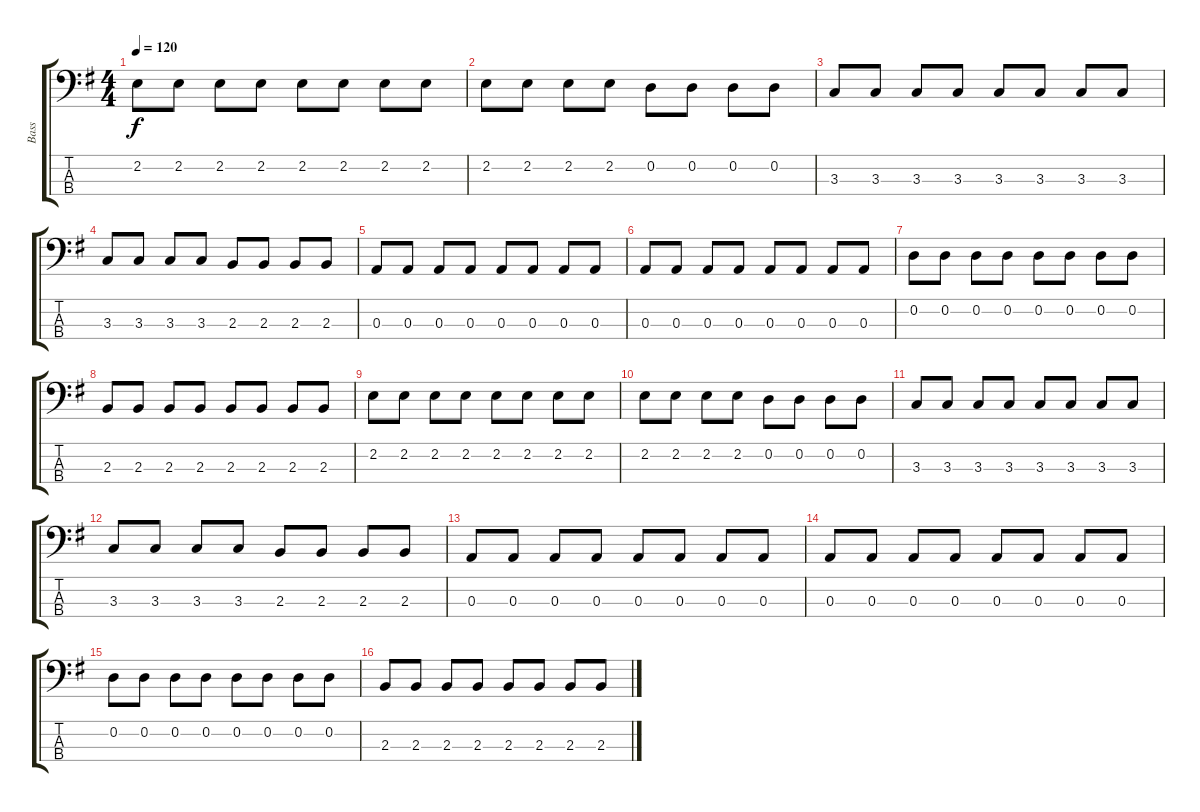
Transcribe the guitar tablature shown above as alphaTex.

\track ("Bass" "Bass") {instrument electricbassfinger}
\staff {score tabs}
\tuning (G2 D2 A1 E1) {hide}
\ts (4 4)
\tempo 120
\clef f4
\ks g
2.2.8{dy f} 2.2.8 2.2.8 2.2.8 2.2.8 2.2.8 2.2.8 2.2.8 |
2.2.8 2.2.8 2.2.8 2.2.8 0.2.8 0.2.8 0.2.8 0.2.8 |
3.3.8 3.3.8 3.3.8 3.3.8 3.3.8 3.3.8 3.3.8 3.3.8 |
3.3.8 3.3.8 3.3.8 3.3.8 2.3.8 2.3.8 2.3.8 2.3.8 |
0.3.8 0.3.8 0.3.8 0.3.8 0.3.8 0.3.8 0.3.8 0.3.8 |
0.3.8 0.3.8 0.3.8 0.3.8 0.3.8 0.3.8 0.3.8 0.3.8 |
0.2.8 0.2.8 0.2.8 0.2.8 0.2.8 0.2.8 0.2.8 0.2.8 |
2.3.8 2.3.8 2.3.8 2.3.8 2.3.8 2.3.8 2.3.8 2.3.8 |
2.2.8 2.2.8 2.2.8 2.2.8 2.2.8 2.2.8 2.2.8 2.2.8 |
2.2.8 2.2.8 2.2.8 2.2.8 0.2.8 0.2.8 0.2.8 0.2.8 |
3.3.8 3.3.8 3.3.8 3.3.8 3.3.8 3.3.8 3.3.8 3.3.8 |
3.3.8 3.3.8 3.3.8 3.3.8 2.3.8 2.3.8 2.3.8 2.3.8 |
0.3.8 0.3.8 0.3.8 0.3.8 0.3.8 0.3.8 0.3.8 0.3.8 |
0.3.8 0.3.8 0.3.8 0.3.8 0.3.8 0.3.8 0.3.8 0.3.8 |
0.2.8 0.2.8 0.2.8 0.2.8 0.2.8 0.2.8 0.2.8 0.2.8 |
2.3.8 2.3.8 2.3.8 2.3.8 2.3.8 2.3.8 2.3.8 2.3.8
